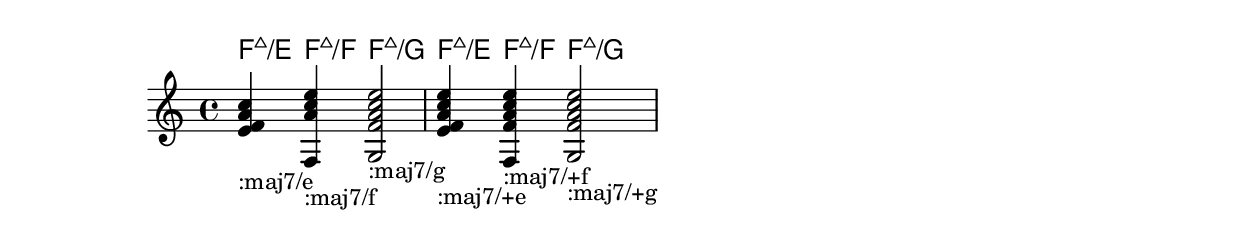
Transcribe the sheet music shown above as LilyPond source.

\version "2.10.0"

\header {

  texidoc = "In ignatzek inversions, a note is dropped down to act as the
bass note of the chord. Bass note may be also added explicitly.  
Above the staff: computed chord names. Below staff: entered chord name. 
"

}


bladidbla = \chordmode { 
  f4:maj7/e_":maj7/e" f:maj7/f_":maj7/f" f2:maj7/g_":maj7/g"
  f4:maj7/+e_":maj7/+e" f:maj7/+f_":maj7/+f" f2:maj7/+g_":maj7/+g"
}

<<
  \context ChordNames \bladidbla
  \context Voice \bladidbla
>>
